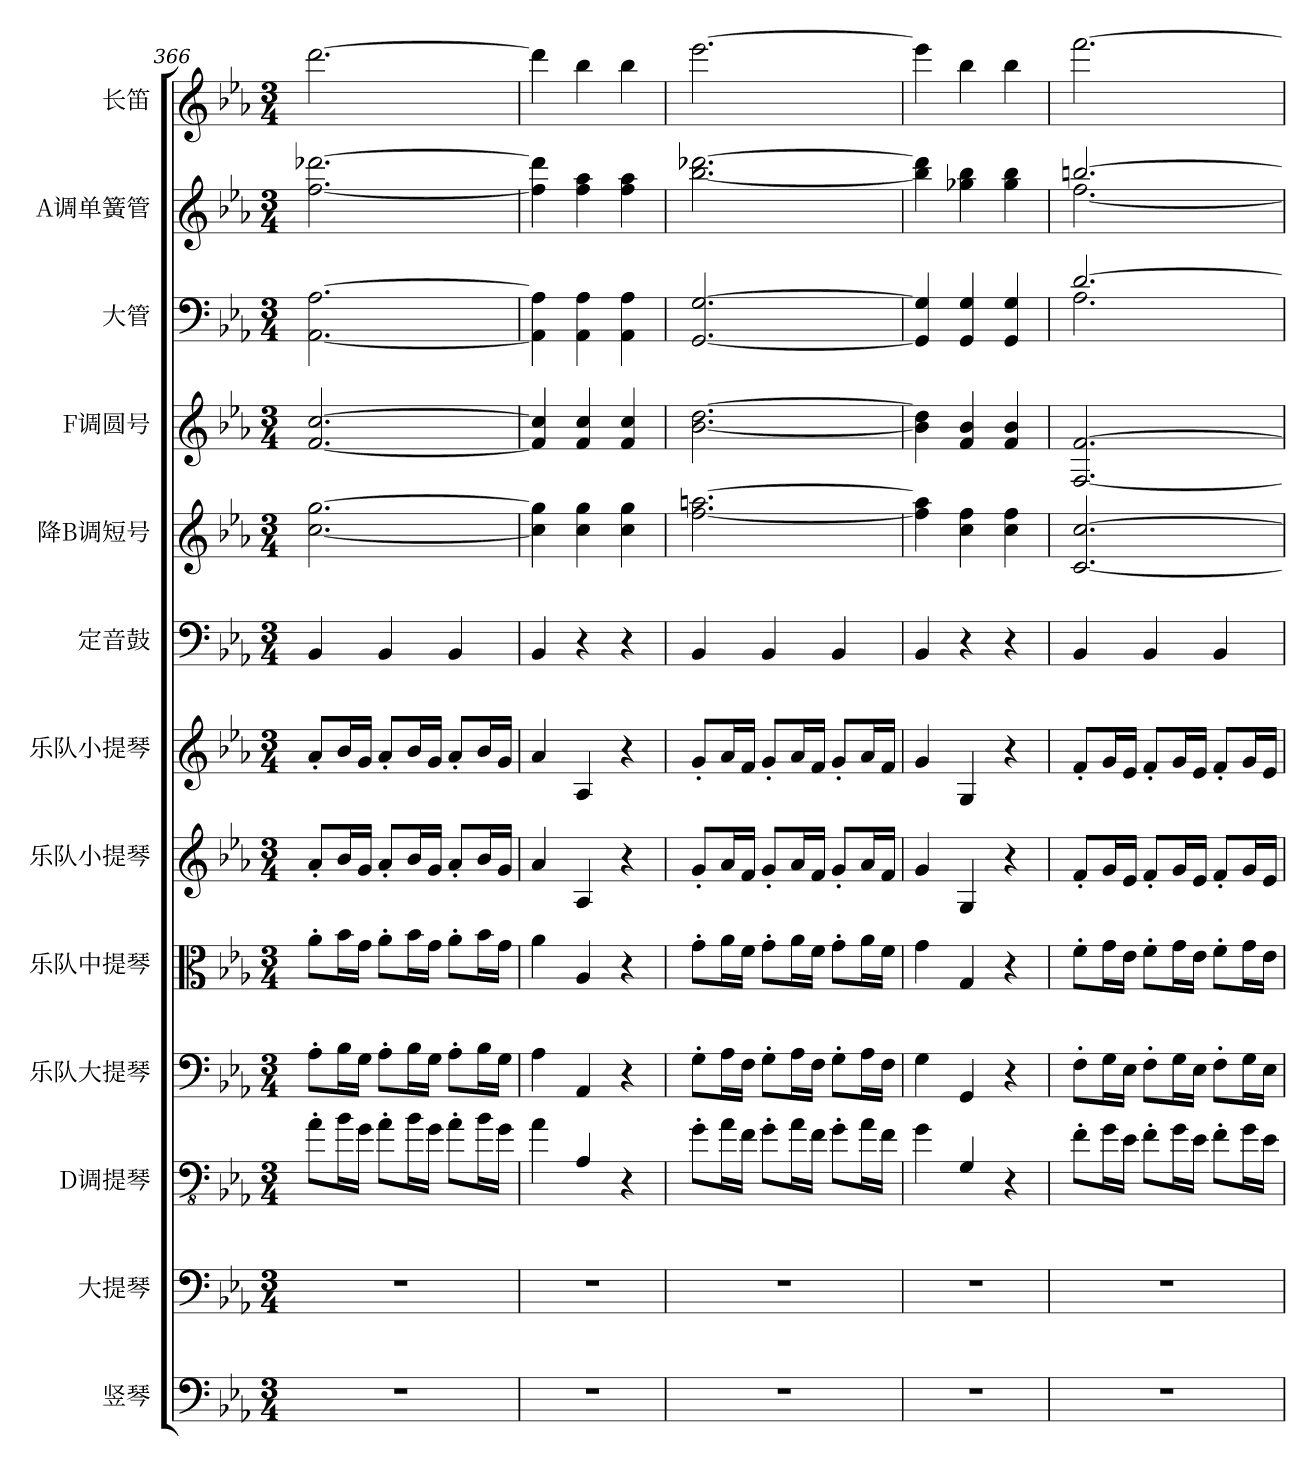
**kern	**kern	**kern	**kern	**kern	**kern	**kern	**kern	**kern	**kern	**kern	**kern	**kern
*part13	*part12	*part11	*part10	*part9	*part8	*part7	*part6	*part5	*part4	*part3	*part2	*part1
*staff13	*staff12	*staff11	*staff10	*staff9	*staff8	*staff7	*staff6	*staff5	*staff4	*staff3	*staff2	*staff1
*I"竖琴	*I"大提琴	*I"D调提琴	*I"乐队大提琴	*I"乐队中提琴	*I"乐队小提琴	*I"乐队小提琴	*I"定音鼓	*I"降B调短号	*I"F调圆号	*I"大管	*I"A调单簧管	*I"长笛
*clefF4	*clefF4	*clefFv4	*clefF4	*clefC3	*clefG2	*clefG2	*clefF4	*clefG2	*clefG2	*clefF4	*clefG2	*clefG2
*	*	*ITrd7c12	*	*	*	*	*	*ITrd1c2	*ITrd4c7	*	*ITrd2c3	*
*k[b-e-a-]	*k[b-e-a-]	*k[b-e-a-]	*k[b-e-a-]	*k[b-e-a-]	*k[b-e-a-]	*k[b-e-a-]	*k[b-e-a-]	*k[b-e-a-d-g-]	*k[b-e-a-d-]	*k[b-e-a-]	*k[]	*k[b-e-a-]
*M3/4	*M3/4	*M3/4	*M3/4	*M3/4	*M3/4	*M3/4	*M3/4	*M3/4	*M3/4	*M3/4	*M3/4	*M3/4
=366	=366	=366	=366	=366	=366	=366	=366	=366	=366	=366	=366	=366
2.r	2.r	8AA-'\L	8A-'\L	8a-'\L	8a-'/L	8a-'/L	4BB-/	[2.b-\ [2.ff\	[2.B-/ [2.f/	[2.AA-\ [2.A-\	[2.dd\ [2.bb-X\	[2.ddd\
.	.	16BB-\L	16B-\L	16b-\L	16b-/L	16b-/L	.	.	.	.	.	.
.	.	16GG\JJ	16G\JJ	16g\JJ	16g/JJ	16g/JJ	.	.	.	.	.	.
.	.	8AA-'\L	8A-'\L	8a-'\L	8a-'/L	8a-'/L	4BB-/	.	.	.	.	.
.	.	16BB-\L	16B-\L	16b-\L	16b-/L	16b-/L	.	.	.	.	.	.
.	.	16GG\JJ	16G\JJ	16g\JJ	16g/JJ	16g/JJ	.	.	.	.	.	.
.	.	8AA-'\L	8A-'\L	8a-'\L	8a-'/L	8a-'/L	4BB-/	.	.	.	.	.
.	.	16BB-\L	16B-\L	16b-\L	16b-/L	16b-/L	.	.	.	.	.	.
.	.	16GG\JJ	16G\JJ	16g\JJ	16g/JJ	16g/JJ	.	.	.	.	.	.
=367	=367	=367	=367	=367	=367	=367	=367	=367	=367	=367	=367	=367
2.r	2.r	4AA-\	4A-\	4a-\	4a-/	4a-/	4BB-/	4b-\] 4ff\]	4B-/] 4f/]	4AA-\] 4A-\]	4dd\] 4bb-\]	4ddd\]
.	.	4AAA-/	4AA-/	4A-/	4A-/	4A-/	4r	4b-\ 4ff\	4B-/ 4f/	4AA-\ 4A-\	4dd\ 4ff\	4bb-\
.	.	4r	4r	4r	4r	4r	4r	4b-\ 4ff\	4B-/ 4f/	4AA-\ 4A-\	4dd\ 4ff\	4bb-\
!!LO:PB:g=z
=368	=368	=368	=368	=368	=368	=368	=368	=368	=368	=368	=368	=368
2.r	2.r	8GG'\L	8G'\L	8g'\L	8g'/L	8g'/L	4BB-/	[2.ee-\ [2.ggn\	[2.e-\ [2.g\	[2.GG/ [2.G/	[2.gg\ [2.bb-X\	[2.eee-\
.	.	16AA-\L	16A-\L	16a-\L	16a-/L	16a-/L	.	.	.	.	.	.
.	.	16FF\JJ	16F\JJ	16f\JJ	16f/JJ	16f/JJ	.	.	.	.	.	.
.	.	8GG'\L	8G'\L	8g'\L	8g'/L	8g'/L	4BB-/	.	.	.	.	.
.	.	16AA-\L	16A-\L	16a-\L	16a-/L	16a-/L	.	.	.	.	.	.
.	.	16FF\JJ	16F\JJ	16f\JJ	16f/JJ	16f/JJ	.	.	.	.	.	.
.	.	8GG'\L	8G'\L	8g'\L	8g'/L	8g'/L	4BB-/	.	.	.	.	.
.	.	16AA-\L	16A-\L	16a-\L	16a-/L	16a-/L	.	.	.	.	.	.
.	.	16FF\JJ	16F\JJ	16f\JJ	16f/JJ	16f/JJ	.	.	.	.	.	.
=369	=369	=369	=369	=369	=369	=369	=369	=369	=369	=369	=369	=369
2.r	2.r	4GG\	4G\	4g\	4g/	4g/	4BB-/	4ee-\] 4gg\]	4e-\] 4g\]	4GG/] 4G/]	4gg\] 4bb-\]	4eee-\]
.	.	4GGG/	4GG/	4G/	4G/	4G/	4r	4b-\ 4ee-\	4B-/ 4e-/	4GG/ 4G/	4ee-X\ 4gg\	4bb-\
.	.	4r	4r	4r	4r	4r	4r	4b-\ 4ee-\	4B-/ 4e-/	4GG/ 4G/	4ee-\ 4gg\	4bb-\
=370	=370	=370	=370	=370	=370	=370	=370	=370	=370	=370	=370	=370
*	*	*	*	*	*	*	*	*	*	*^	*^	*
2.r	2.r	8FF'\L	8F'\L	8f'\L	8f'/L	8f'/L	4BB-/	[2.B-/ [2.b-/	[2.BB-/ [2.B-/	[2.d/	2.A-\	[2.gg#X/	[2.dd\	[2.fff\
.	.	16GG\L	16G\L	16g\L	16g/L	16g/L	.	.	.	.	.	.	.	.
.	.	16EE-\JJ	16E-\JJ	16e-\JJ	16e-/JJ	16e-/JJ	.	.	.	.	.	.	.	.
.	.	8FF'\L	8F'\L	8f'\L	8f'/L	8f'/L	4BB-/	.	.	.	.	.	.	.
.	.	16GG\L	16G\L	16g\L	16g/L	16g/L	.	.	.	.	.	.	.	.
.	.	16EE-\JJ	16E-\JJ	16e-\JJ	16e-/JJ	16e-/JJ	.	.	.	.	.	.	.	.
.	.	8FF'\L	8F'\L	8f'\L	8f'/L	8f'/L	4BB-/	.	.	.	.	.	.	.
.	.	16GG\L	16G\L	16g\L	16g/L	16g/L	.	.	.	.	.	.	.	.
.	.	16EE-\JJ	16E-\JJ	16e-\JJ	16e-/JJ	16e-/JJ	.	.	.	.	.	.	.	.
*	*	*	*	*	*	*	*	*	*	*v	*v	*	*	*
*	*	*	*	*	*	*	*	*	*	*	*v	*v	*
=	=	=	=	=	=	=	=	=	=	=	=	=
*-	*-	*-	*-	*-	*-	*-	*-	*-	*-	*-	*-	*-
